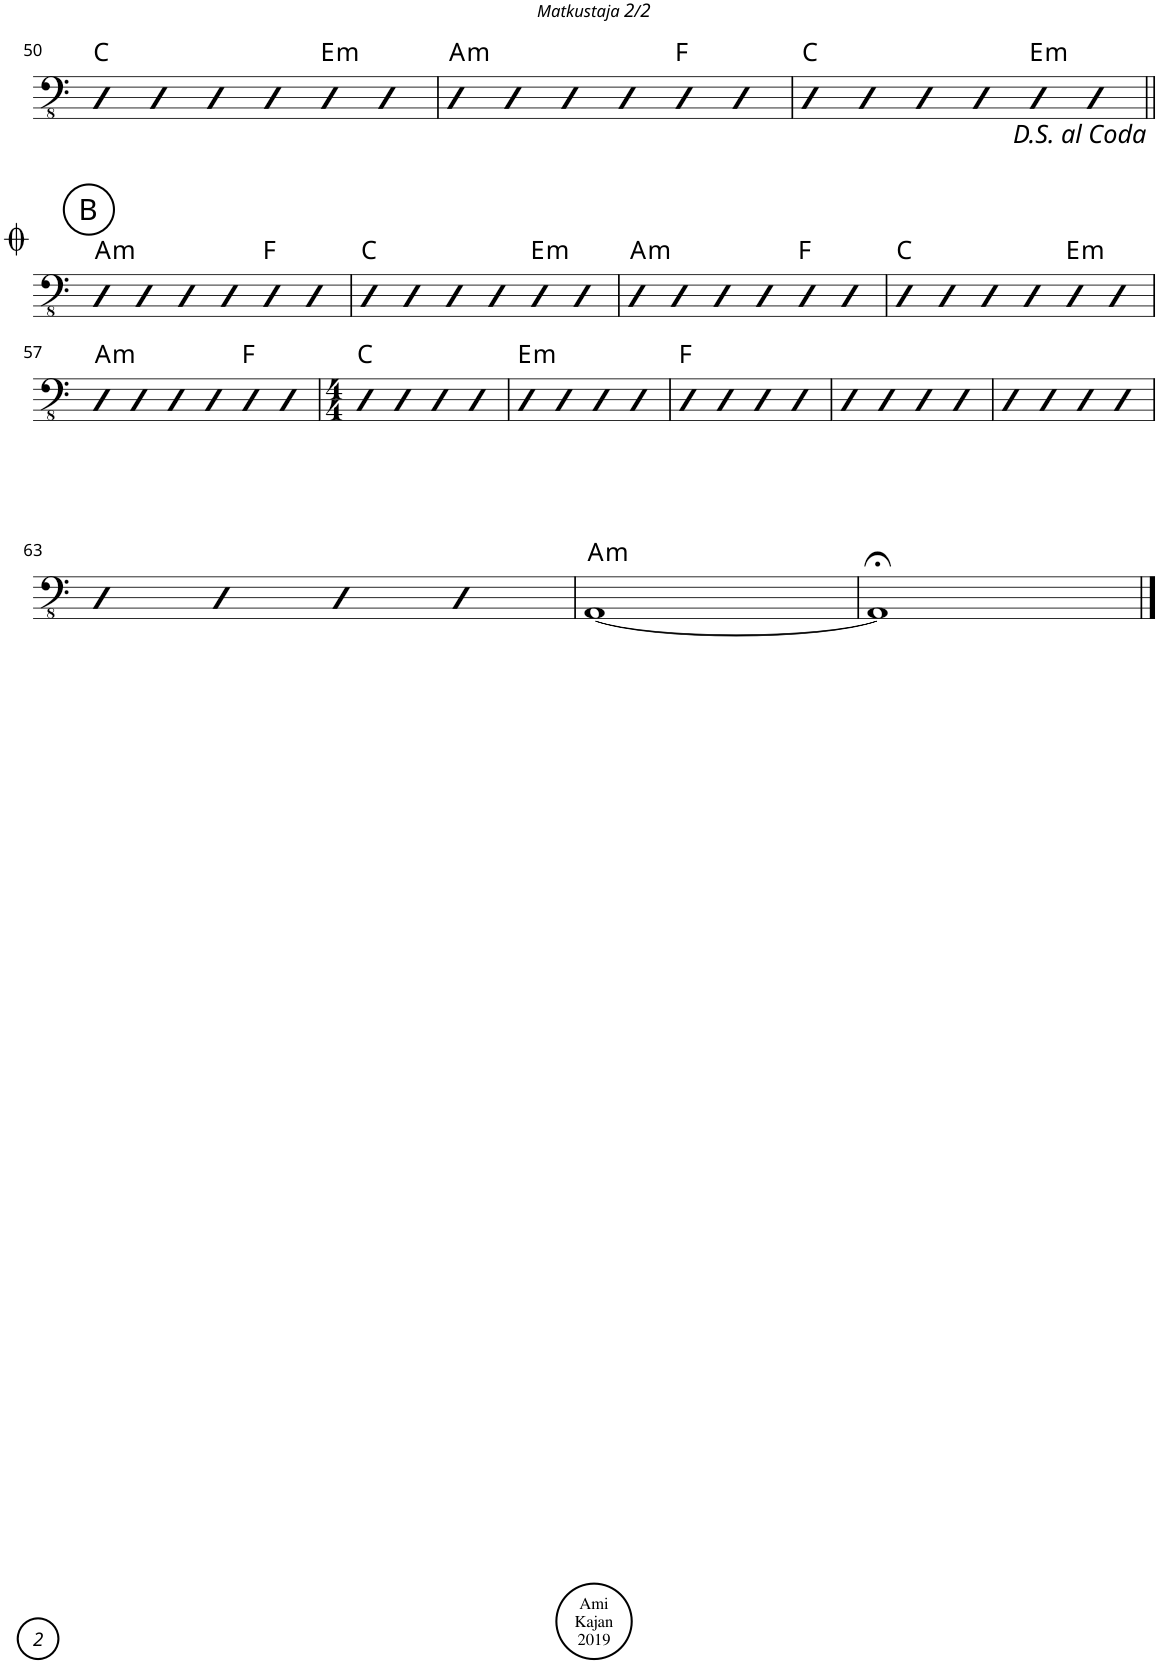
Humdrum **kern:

**kern	**harte
*part1	*part1
*staff1	*
*I"Acoustic Bass	*
*I'Bass	*
!!LO:PB:g=z
*clefFv4	*
*k[]	*
*M6/4	*
=50	=50
4DD	C:maj
4DD	.
4DD	.
4DD	.
!	!LO:H:kt=m
4DD	E:min
4DD	.
=51	=51
!	!LO:H:kt=m
4DD	A:min
4DD	.
4DD	.
4DD	.
4DD	F:maj
4DD	.
=52	=52
4DD	C:maj
4DD	.
4DD	.
4DD	.
!	!LO:H:kt=m
4DD	E:min
4DD	.
!!LO:LB:g=z
!!LO:REH:place=s1:a:cj:enc=circle:fs=14:t=B
=53||	=53||
!	!LO:H:kt=m
4DD	A:min
4DD	.
4DD	.
4DD	.
4DD	F:maj
4DD	.
=54	=54
4DD	C:maj
4DD	.
4DD	.
4DD	.
!	!LO:H:kt=m
4DD	E:min
4DD	.
=55	=55
!	!LO:H:kt=m
4DD	A:min
4DD	.
4DD	.
4DD	.
4DD	F:maj
4DD	.
=56	=56
4DD	C:maj
4DD	.
4DD	.
4DD	.
!	!LO:H:kt=m
4DD	E:min
4DD	.
!!LO:LB:g=z
=57	=57
!	!LO:H:kt=m
4DD	A:min
4DD	.
4DD	.
4DD	.
4DD	F:maj
4DD	.
=58	=58
*M4/4	*
4DD	C:maj
4DD	.
4DD	.
4DD	.
=59	=59
!	!LO:H:kt=m
4DD	E:min
4DD	.
4DD	.
4DD	.
=60	=60
4DD	F:maj
4DD	.
4DD	.
4DD	.
=61	=61
4DD	.
4DD	.
4DD	.
4DD	.
=62	=62
4DD	.
4DD	.
4DD	.
4DD	.
!!LO:LB:g=z
=63	=63
4DD	.
4DD	.
4DD	.
4DD	.
=64	=64
!	!LO:H:kt=m
[1AAA	A:min
=65	=65
1AAA;<]	.
==	==
*-	*-
